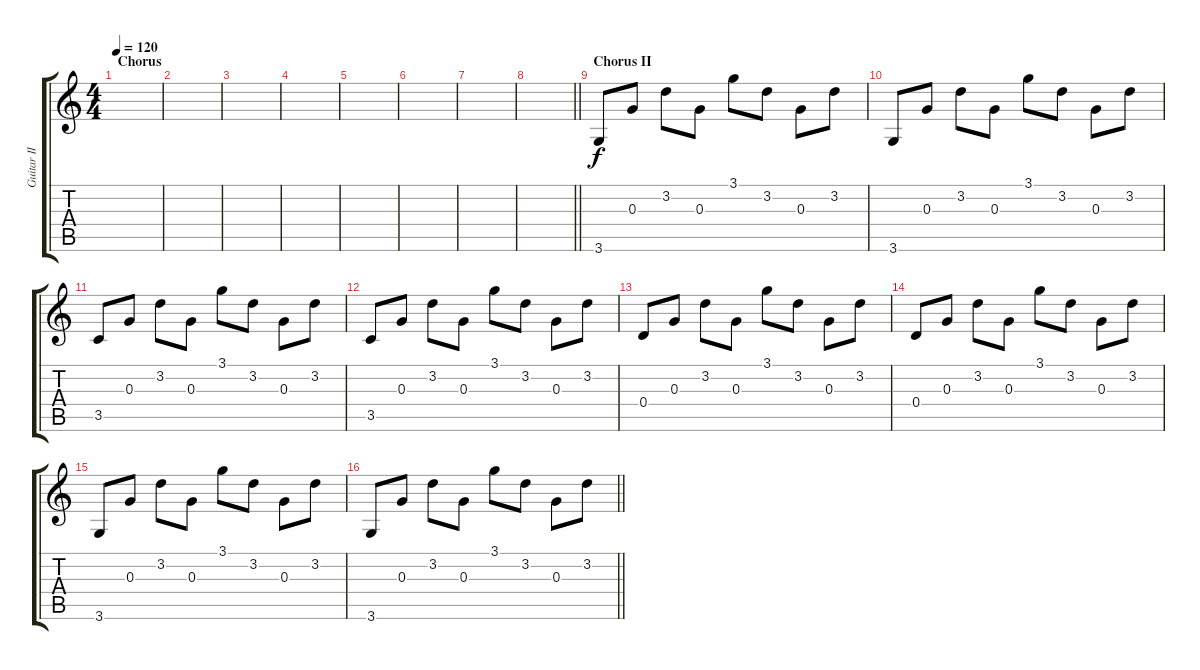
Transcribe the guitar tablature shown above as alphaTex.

\track ("Guitar II" "Guitar II") {instrument acousticguitarnylon}
\staff {score tabs}
\tuning (E4 B3 G3 D3 A2 E2) {hide}
\ts (4 4)
\section ("" "Chorus")
\tempo 120
\clef g2
\ks c
|
|
|
|
|
|
|
\barLineRight lightlight
|
\section ("" "Chorus II")
3.6.8 0.3.8 3.2.8 0.3.8 3.1.8 3.2.8 0.3.8 3.2.8 |
3.6.8 0.3.8 3.2.8 0.3.8 3.1.8 3.2.8 0.3.8 3.2.8 |
3.5.8 0.3.8 3.2.8 0.3.8 3.1.8 3.2.8 0.3.8 3.2.8 |
3.5.8 0.3.8 3.2.8 0.3.8 3.1.8 3.2.8 0.3.8 3.2.8 |
0.4.8 0.3.8 3.2.8 0.3.8 3.1.8 3.2.8 0.3.8 3.2.8 |
0.4.8 0.3.8 3.2.8 0.3.8 3.1.8 3.2.8 0.3.8 3.2.8 |
3.6.8 0.3.8 3.2.8 0.3.8 3.1.8 3.2.8 0.3.8 3.2.8 |
\barLineRight lightlight
3.6.8 0.3.8 3.2.8 0.3.8 3.1.8 3.2.8 0.3.8 3.2.8
